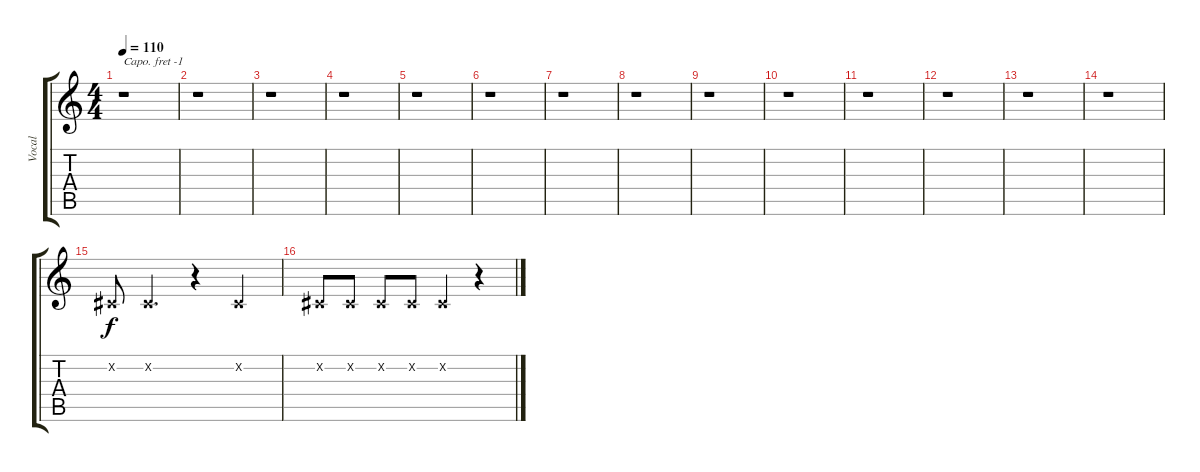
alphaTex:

\track ("Vocal" "Vocal") {instrument lead1square}
\staff {score tabs}
\capo -1
\tuning (E4 B3 G3 D3 A2 E2) {hide}
\ts (4 4)
\tempo 110
\clef g2
\ks c
r.1{dy f} |
r.1 |
r.1 |
r.1 |
r.1 |
r.1 |
r.1 |
r.1 |
r.1 |
r.1 |
r.1 |
r.1 |
r.1 |
r.1 |
3.2{x}.8 3.2{x}.4{d} r.4 3.2{x}.4 |
3.2{x}.8 3.2{x}.8 3.2{x}.8 3.2{x}.8 3.2{x}.4 r.4
